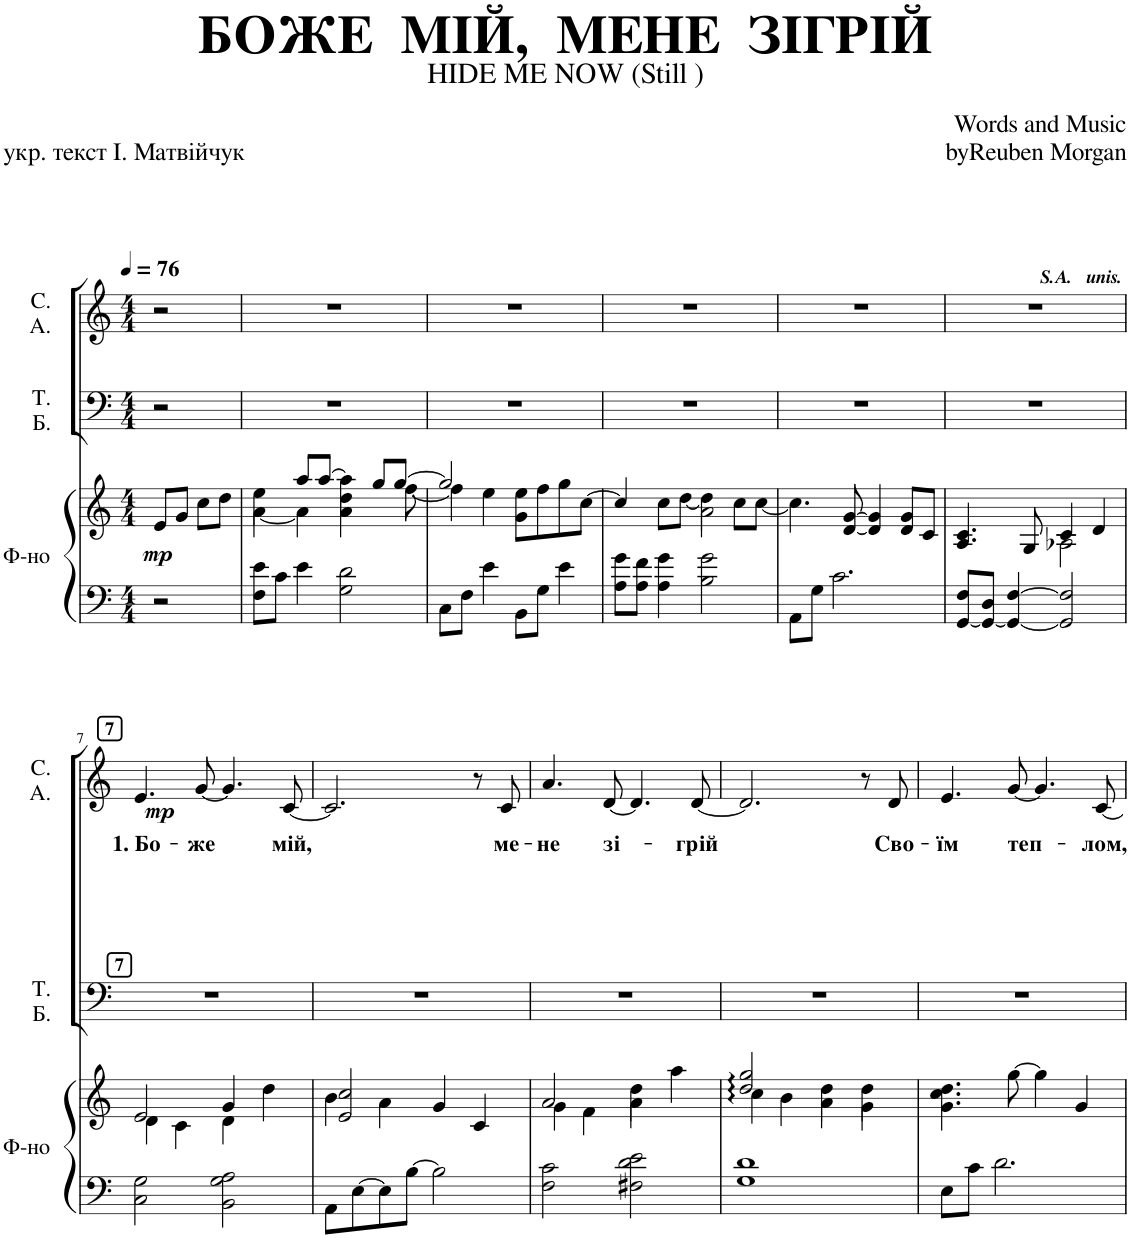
**kern	**kern	**dynam	**kern	**kern	**text	**text	**dynam
*part3	*part3	*part3	*part2	*part1	*part1	*part1	*part1
*staff4	*staff3	*staff3/4	*staff2	*staff1	*staff1	*staff1	*staff1
*I"Ф-но	*	*	*I"Т. Б.	*I"С. А.	*	*	*
*clefF4	*clefG2	*	*clefF4	*clefG2	*	*	*
*k[]	*k[]	*	*k[]	*k[]	*	*	*
*M4/4	*M4/4	*	*M4/4	*M4/4	*	*	*
*MM76	*MM76	*	*MM76	*MM76	*	*	*
=1	=1	=1	=1	=1	=1	=1	=1
!	!	!LO:DY:b	!	!	!	!	!
2r	8e/L	mp	2r	2r	.	.	.
.	8g/J	.	.	.	.	.	.
.	8cc\L	.	.	.	.	.	.
.	8dd\J	.	.	.	.	.	.
=2	=2	=2	=2	=2	=2	=2	=2
*	*^	*	*	*	*	*	*
8F\ 8e\L	4ee\	[4a\	.	1r	1r	.	.	.
8c\J	.	.	.	.	.	.	.	.
4e\	8aa/L	4a\]	.	.	.	.	.	.
.	[8aa/J	.	.	.	.	.	.	.
2G\ 2d\	4aa\]	4a\ 4dd\	.	.	.	.	.	.
.	8gg/L	8ryy	.	.	.	.	.	.
.	[8gg/J	[8ff\	.	.	.	.	.	.
=3	=3	=3	=3	=3	=3	=3	=3	=3
8C\L	2gg/]	4ff\]	.	1r	1r	.	.	.
8F\J	.	.	.	.	.	.	.	.
4e\	.	4ee\	.	.	.	.	.	.
8BB\L	8g\ 8ee\L	2ryy	.	.	.	.	.	.
8G\J	8ff\	.	.	.	.	.	.	.
4e\	8gg\	.	.	.	.	.	.	.
.	[8cc\J	.	.	.	.	.	.	.
=4	=4	=4	=4	=4	=4	=4	=4	=4
8A\ 8g\L	4cc/]	2ryy	.	1r	1r	.	.	.
8A\ 8f\J	.	.	.	.	.	.	.	.
4A\ 4g\	8cc\L	.	.	.	.	.	.	.
.	[8dd\J	.	.	.	.	.	.	.
2B\ 2g\	4dd\]	2a\	.	.	.	.	.	.
.	8cc\L	.	.	.	.	.	.	.
.	[8cc\J	.	.	.	.	.	.	.
*	*v	*v	*	*	*	*	*	*
=5	=5	=5	=5	=5	=5	=5	=5
8AA\L	4.cc\]	.	1r	1r	.	.	.
8G\J	.	.	.	.	.	.	.
2.c\	.	.	.	.	.	.	.
.	[8d/ [8g/	.	.	.	.	.	.
.	4d/] 4g/]	.	.	.	.	.	.
.	8d/ 8g/L	.	.	.	.	.	.
.	8c/J	.	.	.	.	.	.
=6	=6	=6	=6	=6	=6	=6	=6
*	*^	*	*	*	*	*	*
!	!	!	!	!	!LO:TX:a:Bi:t=S.A.   unis.	!	!	!
[8GG/ 8F/L	4.A/ 4.c/	2ryy	.	1r	1r	.	.	.
8GG/_ 8D/J	.	.	.	.	.	.	.	.
4GG/_ [4F/	.	.	.	.	.	.	.	.
.	8G/	.	.	.	.	.	.	.
2GG/] 2F/]	4c/	2A-X\	.	.	.	.	.	.
.	4d/	.	.	.	.	.	.	.
!!LO:LB:g=z
!!LO:REH:place=s1:b:B:cj:t=7
!!LO:REH:place=s1:a:B:cj:t=7
=7	=7	=7	=7	=7	=7	=7	=7	=7
!	!	!	!	!	!	!	!LO:LY:b	!LO:DY:b
2C\ 2G\	2e/	4d\	.	1r	4.e/	.	1. Бо-	mp
.	.	4c\	.	.	.	.	.	.
!	!	!	!	!	!	!	!LO:LY:b	!
.	.	.	.	.	[8g/	.	-же	.
2BB\ 2G\ 2A\	4g/	4d\	.	.	4.g/]	.	.	.
.	4dd\	4ryy	.	.	.	.	.	.
!	!	!	!	!	!	!	!LO:LY:b	!
.	.	.	.	.	[8c/	.	мій,	.
=8	=8	=8	=8	=8	=8	=8	=8	=8
8AA\L	2e/ 2cc/	4b\	.	1r	2.c/]	.	.	.
[8E\	.	.	.	.	.	.	.	.
8E\]	.	4a\	.	.	.	.	.	.
[8B\J	.	.	.	.	.	.	.	.
2B\]	4g/	2ryy	.	.	.	.	.	.
.	4c/	.	.	.	8r	.	.	.
!	!	!	!	!	!	!	!LO:LY:b	!
.	.	.	.	.	8c/	.	ме-	.
=9	=9	=9	=9	=9	=9	=9	=9	=9
!	!	!	!	!	!	!	!LO:LY:b	!
2F\ 2c\	2a/	4g\	.	1r	4.a/	.	-не	.
.	.	4f\	.	.	.	.	.	.
!	!	!	!	!	!	!	!LO:LY:b	!
.	.	.	.	.	[8d/	.	зі-	.
2F#X\ 2d\ 2e\	4dd\	4a\	.	.	4.d/]	.	.	.
.	4aa\	4ryy	.	.	.	.	.	.
!	!	!	!	!	!	!	!LO:LY:b	!
.	.	.	.	.	[8d/	.	-грій	.
=10	=10	=10	=10	=10	=10	=10	=10	=10
1G 1d	2dd/ 2gg/	4cc\	.	1r	2.d/]	.	.	.
.	.	4b\	.	.	.	.	.	.
.	4dd\	4a\	.	.	.	.	.	.
.	4dd\	4g\	.	.	8r	.	.	.
!	!	!	!	!	!	!	!LO:LY:b	!
.	.	.	.	.	8d/	.	Сво-	.
*	*v	*v	*	*	*	*	*	*
=11	=11	=11	=11	=11	=11	=11	=11
!	!	!	!	!	!	!LO:LY:b	!
8E\L	4.g\ 4.cc\ 4.dd\	.	1r	4.e/	.	-їм	.
8c\J	.	.	.	.	.	.	.
2.d\	.	.	.	.	.	.	.
!	!	!	!	!	!	!LO:LY:b	!
.	[8gg\	.	.	[8g/	.	теп-	.
.	4gg\]	.	.	4.g/]	.	.	.
.	4g/	.	.	.	.	.	.
!	!	!	!	!	!	!LO:LY:b	!
.	.	.	.	[8c/	.	-лом,	.
=	=	=	=	=	=	=	=
*-	*-	*-	*-	*-	*-	*-	*-
